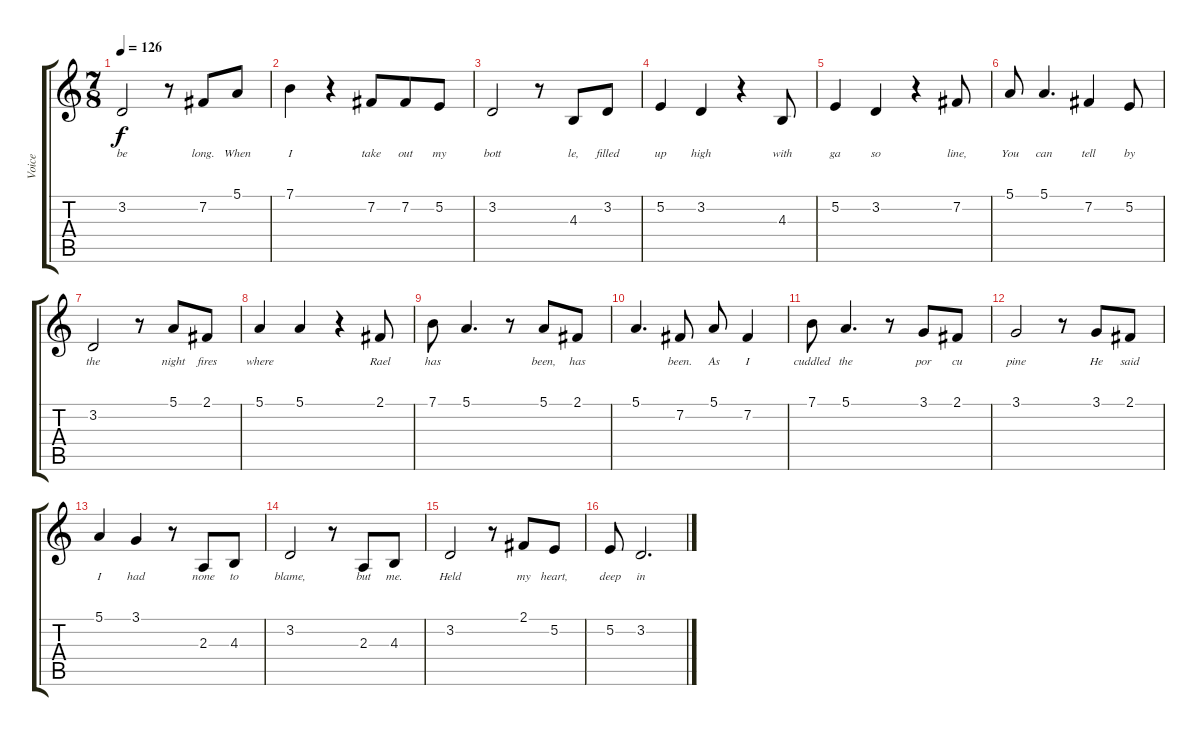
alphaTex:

\track ("Voice" "Voice") {instrument altosax}
\staff {score tabs}
\tuning (E4 B3 G3 D3 A2 E2) {hide}
\ts (7 8)
\tempo 126
\clef g2
\ks c
3.2.2{lyrics (0 "be") lyrics (1 "") lyrics (2 "") lyrics (3 "") lyrics (4 "") dy f} r.8 7.2.8{lyrics (0 "long.") lyrics (1 "") lyrics (2 "") lyrics (3 "") lyrics (4 "")} 5.1.8{lyrics (0 "When") lyrics (1 "") lyrics (2 "") lyrics (3 "") lyrics (4 "")} |
7.1.4{lyrics (0 "I") lyrics (1 "") lyrics (2 "") lyrics (3 "") lyrics (4 "")} r.4 7.2.8{lyrics (0 "take") lyrics (1 "") lyrics (2 "") lyrics (3 "") lyrics (4 "")} 7.2.8{lyrics (0 "out") lyrics (1 "") lyrics (2 "") lyrics (3 "") lyrics (4 "")} 5.2.8{lyrics (0 "my") lyrics (1 "") lyrics (2 "") lyrics (3 "") lyrics (4 "")} |
3.2.2{lyrics (0 "bott") lyrics (1 "") lyrics (2 "") lyrics (3 "") lyrics (4 "")} r.8 4.3.8{lyrics (0 "le,") lyrics (1 "") lyrics (2 "") lyrics (3 "") lyrics (4 "")} 3.2.8{lyrics (0 "filled") lyrics (1 "") lyrics (2 "") lyrics (3 "") lyrics (4 "")} |
5.2.4{lyrics (0 "up") lyrics (1 "") lyrics (2 "") lyrics (3 "") lyrics (4 "")} 3.2.4{lyrics (0 "high") lyrics (1 "") lyrics (2 "") lyrics (3 "") lyrics (4 "")} r.4 4.3.8{lyrics (0 "with") lyrics (1 "") lyrics (2 "") lyrics (3 "") lyrics (4 "")} |
5.2.4{lyrics (0 "ga") lyrics (1 "") lyrics (2 "") lyrics (3 "") lyrics (4 "")} 3.2.4{lyrics (0 "so") lyrics (1 "") lyrics (2 "") lyrics (3 "") lyrics (4 "")} r.4 7.2.8{lyrics (0 "line,") lyrics (1 "") lyrics (2 "") lyrics (3 "") lyrics (4 "")} |
5.1.8{lyrics (0 "You") lyrics (1 "") lyrics (2 "") lyrics (3 "") lyrics (4 "")} 5.1.4{d lyrics (0 "can") lyrics (1 "") lyrics (2 "") lyrics (3 "") lyrics (4 "")} 7.2.4{lyrics (0 "tell") lyrics (1 "") lyrics (2 "") lyrics (3 "") lyrics (4 "")} 5.2.8{lyrics (0 "by") lyrics (1 "") lyrics (2 "") lyrics (3 "") lyrics (4 "")} |
3.2.2{lyrics (0 "the") lyrics (1 "") lyrics (2 "") lyrics (3 "") lyrics (4 "")} r.8 5.1.8{lyrics (0 "night") lyrics (1 "") lyrics (2 "") lyrics (3 "") lyrics (4 "")} 2.1.8{lyrics (0 "fires") lyrics (1 "") lyrics (2 "") lyrics (3 "") lyrics (4 "")} |
5.1.4{lyrics (0 "where") lyrics (1 "") lyrics (2 "") lyrics (3 "") lyrics (4 "")} 5.1.4{lyrics (0 "") lyrics (1 "") lyrics (2 "") lyrics (3 "") lyrics (4 "")} r.4 2.1.8{lyrics (0 "Rael") lyrics (1 "") lyrics (2 "") lyrics (3 "") lyrics (4 "")} |
7.1.8{lyrics (0 "has") lyrics (1 "") lyrics (2 "") lyrics (3 "") lyrics (4 "")} 5.1.4{d lyrics (0 "") lyrics (1 "") lyrics (2 "") lyrics (3 "") lyrics (4 "")} r.8 5.1.8{lyrics (0 "been,") lyrics (1 "") lyrics (2 "") lyrics (3 "") lyrics (4 "")} 2.1.8{lyrics (0 "has") lyrics (1 "") lyrics (2 "") lyrics (3 "") lyrics (4 "")} |
5.1.4{d lyrics (0 "") lyrics (1 "") lyrics (2 "") lyrics (3 "") lyrics (4 "")} 7.2.8{lyrics (0 "been.") lyrics (1 "") lyrics (2 "") lyrics (3 "") lyrics (4 "")} 5.1.8{lyrics (0 "As") lyrics (1 "") lyrics (2 "") lyrics (3 "") lyrics (4 "")} 7.2.4{lyrics (0 "I") lyrics (1 "") lyrics (2 "") lyrics (3 "") lyrics (4 "")} |
7.1.8{lyrics (0 "cuddled") lyrics (1 "") lyrics (2 "") lyrics (3 "") lyrics (4 "")} 5.1.4{d lyrics (0 "the") lyrics (1 "") lyrics (2 "") lyrics (3 "") lyrics (4 "")} r.8 3.1.8{lyrics (0 "por") lyrics (1 "") lyrics (2 "") lyrics (3 "") lyrics (4 "")} 2.1.8{lyrics (0 "cu") lyrics (1 "") lyrics (2 "") lyrics (3 "") lyrics (4 "")} |
3.1.2{lyrics (0 "pine") lyrics (1 "") lyrics (2 "") lyrics (3 "") lyrics (4 "")} r.8 3.1.8{lyrics (0 "He") lyrics (1 "") lyrics (2 "") lyrics (3 "") lyrics (4 "")} 2.1.8{lyrics (0 "said") lyrics (1 "") lyrics (2 "") lyrics (3 "") lyrics (4 "")} |
5.1.4{lyrics (0 "I") lyrics (1 "") lyrics (2 "") lyrics (3 "") lyrics (4 "")} 3.1.4{lyrics (0 "had") lyrics (1 "") lyrics (2 "") lyrics (3 "") lyrics (4 "")} r.8 2.3.8{lyrics (0 "none") lyrics (1 "") lyrics (2 "") lyrics (3 "") lyrics (4 "")} 4.3.8{lyrics (0 "to") lyrics (1 "") lyrics (2 "") lyrics (3 "") lyrics (4 "")} |
3.2.2{lyrics (0 "blame,") lyrics (1 "") lyrics (2 "") lyrics (3 "") lyrics (4 "")} r.8 2.3.8{lyrics (0 "but") lyrics (1 "") lyrics (2 "") lyrics (3 "") lyrics (4 "")} 4.3.8{lyrics (0 "me.") lyrics (1 "") lyrics (2 "") lyrics (3 "") lyrics (4 "")} |
3.2.2{lyrics (0 "Held") lyrics (1 "") lyrics (2 "") lyrics (3 "") lyrics (4 "")} r.8 2.1.8{lyrics (0 "my") lyrics (1 "") lyrics (2 "") lyrics (3 "") lyrics (4 "")} 5.2.8{lyrics (0 "heart,") lyrics (1 "") lyrics (2 "") lyrics (3 "") lyrics (4 "")} |
5.2.8{lyrics (0 "deep") lyrics (1 "") lyrics (2 "") lyrics (3 "") lyrics (4 "")} 3.2.2{d lyrics (0 "in") lyrics (1 "") lyrics (2 "") lyrics (3 "") lyrics (4 "")}
